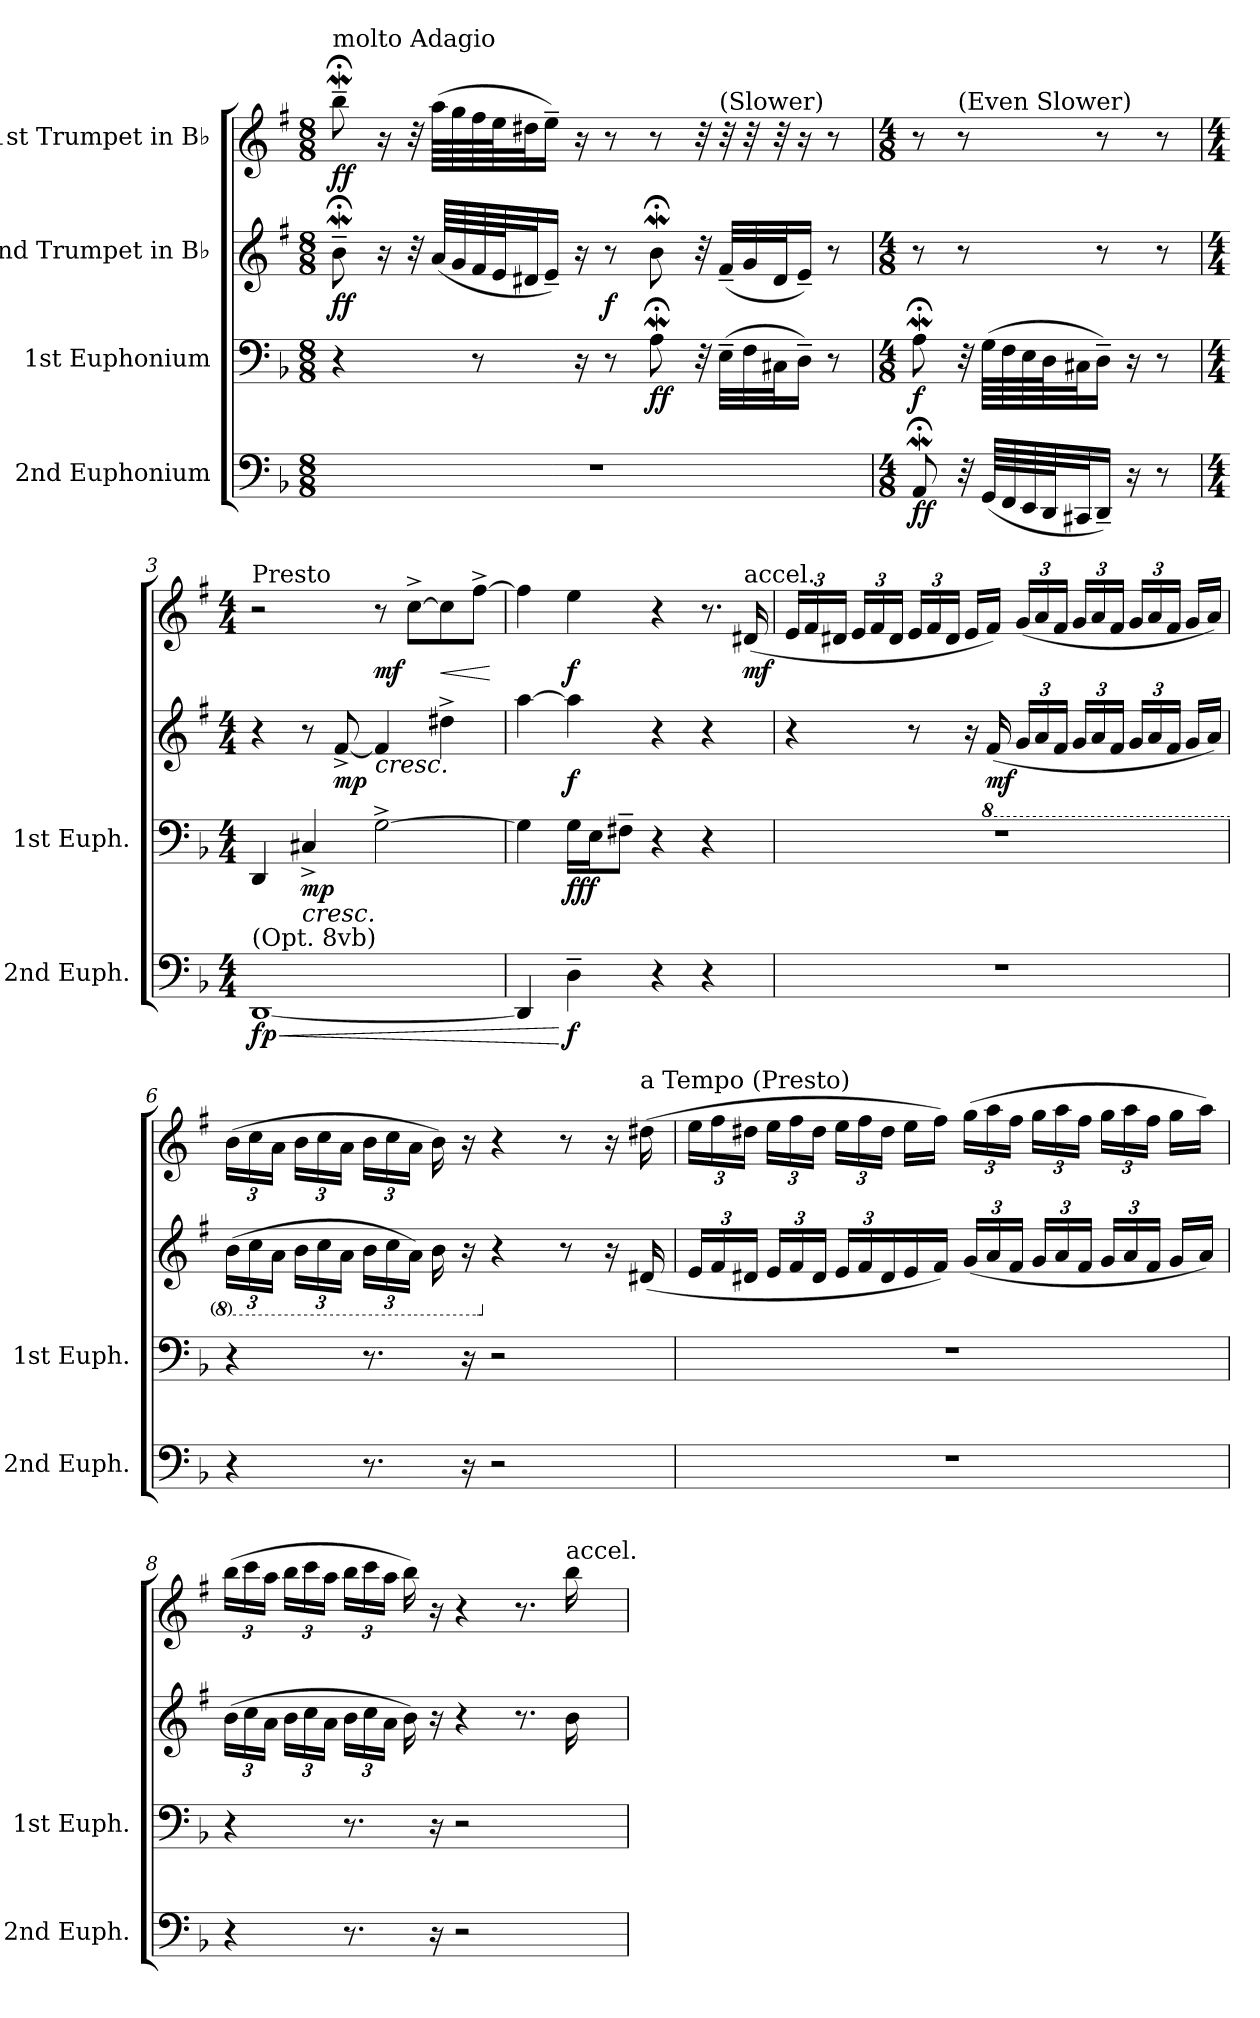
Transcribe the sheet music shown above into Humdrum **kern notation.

**kern	**dynam	**kern	**dynam	**kern	**dynam	**kern	**dynam
*part4	*part4	*part3	*part3	*part2	*part2	*part1	*part1
*staff4	*staff4	*staff3	*staff3	*staff2	*staff2	*staff1	*staff1
*I"2nd Euphonium	*	*I"1st Euphonium	*	*I"2nd Trumpet in B♭	*	*I"1st Trumpet in B♭	*
*I'2nd Euph.	*	*I'1st Euph.	*	*	*	*	*
*clefF4	*	*clefF4	*	*clefG2	*	*clefG2	*
*	*	*	*	*ITrd1c2	*	*ITrd1c2	*
*k[b-]	*	*k[b-]	*	*k[b-]	*	*k[b-]	*
*M8/8	*	*M8/8	*	*M8/8	*	*M8/8	*
*MM45	*	*MM45	*	*MM45	*	*MM45	*
=1	=1	=1	=1	=1	=1	=1	=1
!	!	!	!	!	!	!LO:TX:a:t=molto Adagio	!
!	!	!	!	!	!LO:DY:b	!	!LO:DY:b
1r	.	4r	.	8a;<W~\	ff	8aa;<W~\	ff
.	.	.	.	16r	.	16r	.
.	.	.	.	32r	.	32r	.
*	*	*	*	*	*	*MM25	*
.	.	.	.	(64g/LLLL	.	(64gg\LLLL	.
.	.	.	.	64f/	.	64ff\	.
.	.	8r	.	64e/	.	64ee\	.
.	.	.	.	64d/J	.	64dd\J	.
*	*	*	*	*	*	*MM20	*
.	.	.	.	32c#X/J	.	32cc#X\J	.
.	.	.	.	16d~/JJ)	.	16dd~\JJ)	.
*	*	*	*	*	*	*MM40	*
.	.	16r	.	16r	.	16r	.
!	!	!	!	!	!LO:DY:b	!	!
.	.	8r	.	8r	f	8r	.
!	!	!	!LO:DY:b	!	!	!	!
.	.	8A;<W\	ff	8a;<W\	.	8r	.
.	.	32r	.	32r	.	32r	.
*	*	*	*	*	*	*MM30	*
!	!	!	!	!	!	!LO:TX:a:t=(Slower)	!
.	.	(32E~\LLL	.	(32e~/LLL	.	32r	.
.	.	32F\	.	32f/	.	32r	.
.	.	32C#X\J	.	32c#/J	.	32r	.
.	.	16D~\JJ)	.	16d~/JJ)	.	16r	.
.	.	8r	.	8r	.	8r	.
=2	=2	=2	=2	=2	=2	=2	=2
*M4/8	*	*M4/8	*	*M4/8	*	*M4/8	*
!	!LO:DY:b	!	!LO:DY:b	!	!	!	!
8AA;<W/	ff	8A;<W\	f	8r	.	8r	.
!	!	!	!	!	!	!LO:TX:a:t=(Even Slower)	!
32r	.	32r	.	8r	.	8r	.
(64GG/LLLL	.	(64G\LLLL	.	.	.	.	.
64FF/	.	64F\	.	.	.	.	.
64EE/	.	64E\	.	.	.	.	.
64DD/J	.	64D\J	.	.	.	.	.
32CC#X/J	.	32C#X\J	.	.	.	.	.
16DD~/JJ)	.	16D~\JJ)	.	8r	.	8r	.
16r	.	16r	.	.	.	.	.
8r	.	8r	.	8r	.	8r	.
!!LO:LB:g=z
=3	=3	=3	=3	=3	=3	=3	=3
*M4/4	*	*M4/4	*	*M4/4	*	*M4/4	*
*	*	*	*	*	*	*MM55	*
!	!	!	!	!	!	!LO:TX:a:t=Presto	!
!LO:TX:a:t=(Opt. 8vb)	!	!	!	!	!	!	!
!	!LO:HP:b	!	!	!	!	!	!
!	!LO:DY:n=1:b	!	!	!	!	!	!
[1DD	< fp	4DD/	.	4r	.	2r	.
!	!	!	!LO:HP:b	!	!	!	!
!	!	!	!LO:DY:n=1:b	!	!	!	!
.	.	4C#X^/	< mp	8r	.	.	.
!	!	!	!	!	!LO:DY:b	!	!
.	.	.	.	[8e^/	mp	.	.
!	!	!	!	!	!LO:HP:b	!	!LO:DY:b
.	.	[2G^\	.	4e/]	<	8r	mf
.	.	.	.	.	.	[8b-^\L	.
!	!	!	!	!	!	!	!LO:HP:b
.	.	.	.	4cc#X^\	.	8b-\]	<
.	.	.	.	.	.	[8ee^\J	.
.	.	.	.	.	.	.	[
=4	=4	=4	=4	=4	=4	=4	=4
*	*	*	*	*	*	*MM55	*
4DD/]	.	4G\]	.	[4gg\	.	4ee\]	.
*	*	*	*	*	*	*MM20	*
!	!LO:DY:n=1:b	!	!LO:DY:b	!	!	!	!
!	!	!	!LO:DY:n=1:b	!	!	!	!
!	!	!	!LO:DY:n=2:b	!	!LO:DY:b	!	!LO:DY:b
4D~\	[ f	16G\LL	f f f	4gg\]	f	4dd\	f
.	.	16E\J	.	.	.	.	.
.	.	8F#X~\J	.	.	.	.	.
4r	.	4r	[	4r	[	4r	.
4r	.	4r	.	4r	.	8.r	.
*	*	*	*	*	*	*MM50	*
!	!	!	!	!	!	!LO:TX:a:t=accel.	!
!	!	!	!	!	!	!	!LO:DY:b
.	.	.	.	.	.	(16c#X/	mf
=5	=5	=5	=5	=5	=5	=5	=5
*	*	*	*	*	*	*Xbrackettup	*
1r	.	1r	.	4r	.	24d/LL	.
.	.	.	.	.	.	24e/	.
.	.	.	.	.	.	24c#X/JJ	.
*	*	*	*	*	*	*MM58	*
.	.	.	.	.	.	24d/LL	.
.	.	.	.	.	.	24e/	.
.	.	.	.	.	.	24c#/JJ	.
*	*	*	*	*	*	*MM70	*
.	.	.	.	8r	.	24d/LL	.
.	.	.	.	.	.	24e/	.
.	.	.	.	.	.	24c#/JJ	.
.	.	.	.	16r	.	16d/LL	.
*	*	*	*	*8ba	*	*	*
!	!	!	!	!	!LO:DY:b	!	!
.	.	.	.	(16E/	mf	16e/JJ)	.
*	*	*	*	*Xbrackettup	*	*	*
.	.	.	.	24F/LL	.	(24f/LL	.
.	.	.	.	24G/	.	24g/	.
.	.	.	.	24E/JJ	.	24e/JJ	.
.	.	.	.	24F/LL	.	24f/LL	.
.	.	.	.	24G/	.	24g/	.
.	.	.	.	24E/JJ	.	24e/JJ	.
.	.	.	.	24F/LL	.	24f/LL	.
.	.	.	.	24G/	.	24g/	.
.	.	.	.	24E/JJ	.	24e/JJ	.
.	.	.	.	16F/LL	.	16f/LL	.
.	.	.	.	16G/JJ)	.	16g/JJ)	.
!!LO:PB:g=z
=6	=6	=6	=6	=6	=6	=6	=6
4r	.	4r	.	(24A\LL	.	(24a\LL	.
.	.	.	.	24B-\	.	24b-\	.
.	.	.	.	24G\JJ	.	24g\JJ	.
.	.	.	.	24A\LL	.	24a\LL	.
.	.	.	.	24B-\	.	24b-\	.
.	.	.	.	24G\JJ	.	24g\JJ	.
8.r	.	8.r	.	24A\LL	.	24a\LL	.
.	.	.	.	24B-\	.	24b-\	.
.	.	.	.	24G\JJ)	.	24g\JJ	.
*	*	*	*	*	*	*MM30	*
.	.	.	.	16A\	.	16a\)	.
16r	.	16r	.	16r	.	16r	.
*	*	*	*	*X8ba	*	*	*
*	*	*	*	*	*	*MM73	*
2r	.	2r	.	4r	.	4r	.
.	.	.	.	8r	.	8r	.
.	.	.	.	16r	.	16r	.
!	!	!	!	!	!	!LO:TX:a:t=a Tempo (Presto)	!
.	.	.	.	(16c#X/	.	(16cc#X\	.
=7	=7	=7	=7	=7	=7	=7	=7
1r	.	1r	.	24d/LL	.	24dd\LL	.
.	.	.	.	24e/	.	24ee\	.
.	.	.	.	24c#X/JJ	.	24cc#X\JJ	.
.	.	.	.	24d/LL	.	24dd\LL	.
.	.	.	.	24e/	.	24ee\	.
.	.	.	.	24c#/JJ	.	24cc#\JJ	.
.	.	.	.	24d/LL	.	24dd\LL	.
.	.	.	.	24e/	.	24ee\	.
.	.	.	.	24c#/	.	24cc#\JJ	.
.	.	.	.	16d/	.	16dd\LL	.
.	.	.	.	16e/JJ)	.	16ee\JJ)	.
.	.	.	.	(24f/LL	.	(24ff\LL	.
.	.	.	.	24g/	.	24gg\	.
.	.	.	.	24e/JJ	.	24ee\JJ	.
.	.	.	.	24f/LL	.	24ff\LL	.
.	.	.	.	24g/	.	24gg\	.
.	.	.	.	24e/JJ	.	24ee\JJ	.
.	.	.	.	24f/LL	.	24ff\LL	.
.	.	.	.	24g/	.	24gg\	.
.	.	.	.	24e/JJ	.	24ee\JJ	.
.	.	.	.	16f/LL	.	16ff\LL	.
.	.	.	.	16g/JJ)	.	16gg\JJ)	.
!!LO:LB:g=z
=8	=8	=8	=8	=8	=8	=8	=8
4r	.	4r	.	(24a\LL	.	(24aa\LL	.
.	.	.	.	24b-\	.	24bb-\	.
.	.	.	.	24g\JJ	.	24gg\JJ	.
.	.	.	.	24a\LL	.	24aa\LL	.
.	.	.	.	24b-\	.	24bb-\	.
.	.	.	.	24g\JJ	.	24gg\JJ	.
8.r	.	8.r	.	24a\LL	.	24aa\LL	.
.	.	.	.	24b-\	.	24bb-\	.
.	.	.	.	24g\JJ	.	24gg\JJ	.
.	.	.	.	16a\)	.	16aa\)	.
16r	.	16r	.	16r	.	16r	.
2r	.	2r	.	4r	.	4r	.
.	.	.	.	8.r	.	8.r	.
!	!	!	!	!	!	!LO:TX:a:t=accel.	!
.	.	.	.	16a\	.	16aa\	.
=	=	=	=	=	=	=	=
*-	*-	*-	*-	*-	*-	*-	*-
